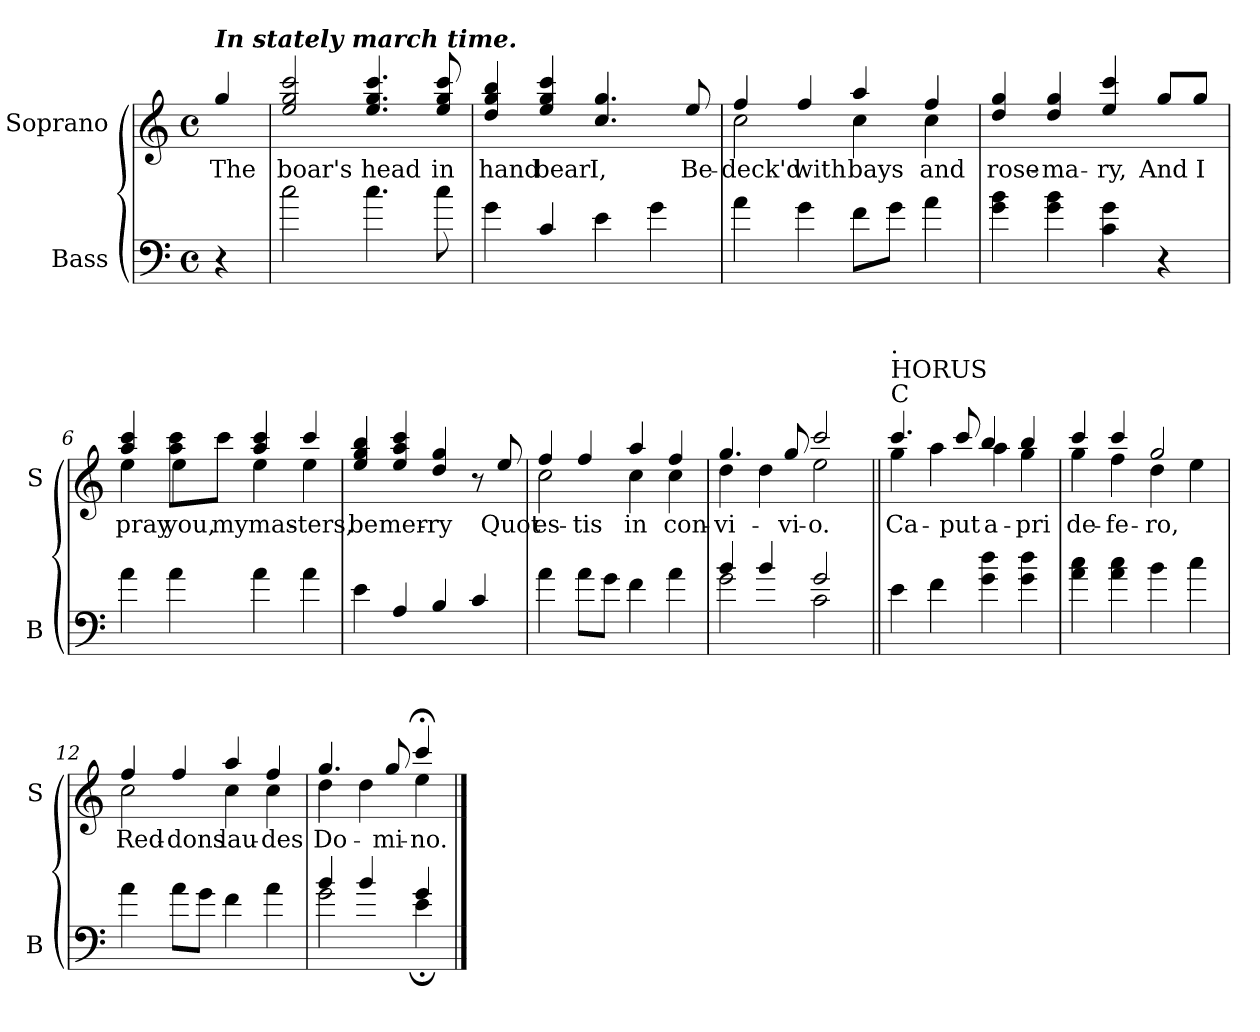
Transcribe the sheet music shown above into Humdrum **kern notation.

**kern	**kern	**text
*part2	*part1	*part1
*staff2	*staff1	*staff1
*I"Bass	*I"Soprano	*
*I'B	*I'S	*
*clefF4	*clefG2	*
*ITrd7c12	*ITrd7c12	*
*k[]	*k[]	*
*C:	*C:	*
*M4/4	*M4/4	*
*met(c)	*met(c)	*
=1	=1	=1
!	!LO:TX:a:Bi:t=In stately march time.	!
!	!	!LO:LY:b
4r	4g/	The
=2	=2	=2
!	!	!LO:LY:b
2c\	2e/ 2g/ 2cc/	boar's
!	!	!LO:LY:b
4.c\	4.e/ 4.g/ 4.cc/	head
!	!	!LO:LY:b
8c\	8e/ 8g/ 8cc/	in
=3	=3	=3
!	!	!LO:LY:b
4G\	4d/ 4g/ 4b/	hand
!	!	!LO:LY:b
4C/	4e/ 4g/ 4cc/	bear
!	!	!LO:LY:b
4E\	4.c/ 4.g/	I,
4G\	.	.
!	!	!LO:LY:b
.	8e/	Be-
=4	=4	=4
!	!	!LO:LY:b
*	*^	*
4A\	4f/	2c\	-deck'd
!	!	!	!LO:LY:b
4G\	4f/	.	with
!	!	!	!LO:LY:b
8F\L	4a/	4c\	bays
8G\J	.	.	.
!	!	!	!LO:LY:b
4A\	4f/	4c\	and
=5	=5	=5	=5
!	!	!	!LO:LY:b
*	*v	*v	*
4G\ 4B\	4d/ 4g/	rose-
!	!	!LO:LY:b
4G\ 4B\	4d/ 4g/	-ma-
!	!	!LO:LY:b
4C\ 4G\	4e/ 4cc/	-ry,
!	!	!LO:LY:b
4r	8g/L	And
!	!	!LO:LY:b
.	8g/J	I
!!LO:LB:g=z
=6	=6	=6
!	!	!LO:LY:b
*	*^	*
4A\	4a/ 4cc/	4e\	pray
!	!	!	!LO:LY:b
4A\	8a\ 8cc\L	4e\	you,
!	!	!	!LO:LY:b
.	8cc\J	.	my
!	!	!	!LO:LY:b
4A\	4a/ 4cc/	4e\	mas-
!	!	!	!LO:LY:b
4A\	4cc/	4e\	-ters,
=7	=7	=7	=7
!	!	!	!LO:LY:b
*	*v	*v	*
4E\	4e/ 4g/ 4b/	be
!	!	!LO:LY:b
4AA/	4e/ 4a/ 4cc/	mer-
!	!	!LO:LY:b
4BB/	4d/ 4g/	-ry
4C/	8r	.
!	!	!LO:LY:b
.	8e/	Quot
=8	=8	=8
!	!	!LO:LY:b
*	*^	*
4A\	4f/	2c\	es-
!	!	!	!LO:LY:b
8A\L	4f/	.	-tis
8G\J	.	.	.
!	!	!	!LO:LY:b
4F\	4a/	4c\	in
!	!	!	!LO:LY:b
4A\	4f/	4c\	con-
=9	=9	=9	=9
*^	*	*	*
!	!	!	!	!LO:LY:b
4B/	2G\	4.g/	4d\	-vi-
4B/	.	.	4d\	.
!	!	!	!	!LO:LY:b
.	.	8g/	.	-vi-
!	!	!	!	!LO:LY:b
2G/	2C\	2cc/	2e\	-o.
!!LO:LB:g=z	!!
=10||	=10||	=10||	=10||	=10||
!	!	!LO:TX:a:t=C	!	!
!	!	!LO:TX:a:t=HORUS	!	!
!	!	!LO:TX:a:t=.	!	!
!	!	!	!	!LO:LY:b
*v	*v	*	*	*
4E\	4.cc/	4g\	Ca-
4F\	.	4a\	.
!	!	!	!LO:LY:b
.	8cc/	.	-put
!	!	!	!LO:LY:b
4G\ 4d\	4b/	4a\	a-
!	!	!	!LO:LY:b
4G\ 4d\	4b/	4g\	-pri
=11	=11	=11	=11
!	!	!	!LO:LY:b
4A\ 4c\	4cc/	4g\	de-
!	!	!	!LO:LY:b
4A\ 4c\	4cc/	4f\	-fe-
!	!	!	!LO:LY:b
4B\	2g/	4d\	-ro,
4c\	.	4e\	.
=12	=12	=12	=12
!	!	!	!LO:LY:b
4A\	4f/	2c\	Red-
!	!	!	!LO:LY:b
8A\L	4f/	.	-dons
8G\J	.	.	.
!	!	!	!LO:LY:b
4F\	4a/	4c\	lau-
!	!	!	!LO:LY:b
4A\	4f/	4c\	-des
=13	=13	=13	=13
*^	*	*	*
!	!	!	!	!LO:LY:b
4B/	2G\	4.g/	4d\	Do-
4B/	.	.	4d\	.
!	!	!	!	!LO:LY:b
.	.	8g/	.	-mi-
!	!	!	!	!LO:LY:b
4G/	4E;\	4cc;</	4e\	-no.
*v	*v	*	*	*
*	*v	*v	*
==	==	==
*-	*-	*-
